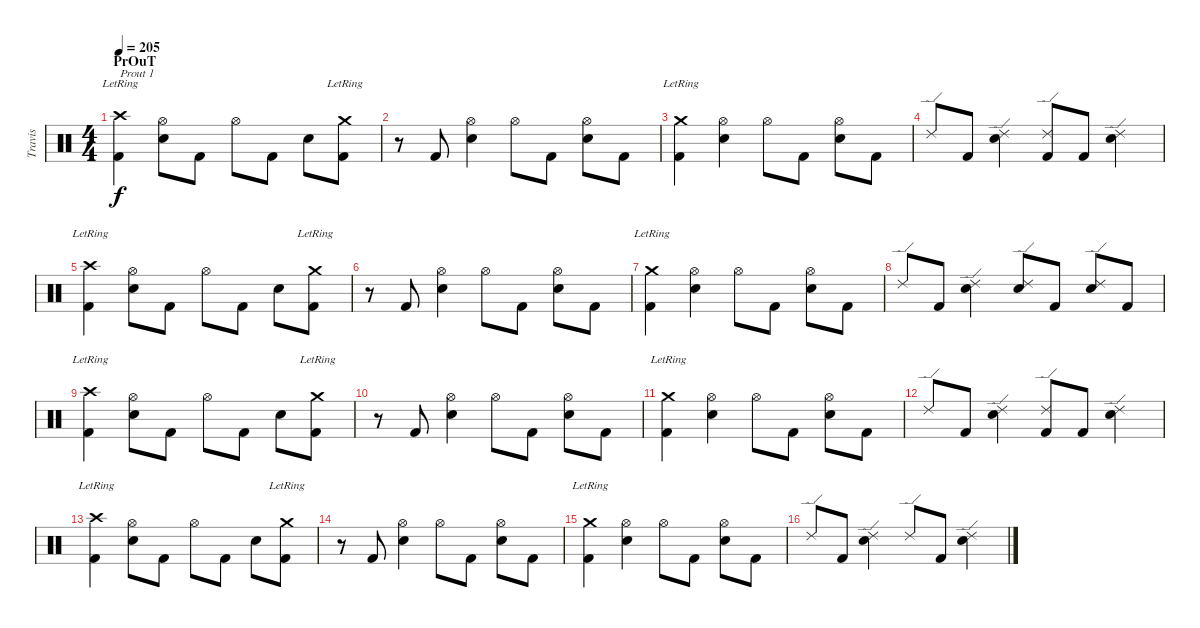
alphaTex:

\track ("Travis" "Travis") {instrument percussion}
\staff {score}
\articulation defaults
\ts (4 4)
\section ("" "PrOuT")
\tempo 205
\clef neutral
\ks c
("Crash high (hit)"{lr} "Kick (hit) 2").4{txt "Prout 1" dy f} ("Hi-Hat (open)" "Electric Snare (hit)").8 "Kick (hit) 2".8 "Hi-Hat (open)".8 "Kick (hit) 2".8 "Electric Snare (hit)".8 ("Crash medium (hit)"{lr} "Kick (hit) 2").8 |
r.8 "Kick (hit) 2".8 ("Hi-Hat (open)" "Electric Snare (hit)").4 "Hi-Hat (open)".8 "Kick (hit) 2".8 ("Hi-Hat (open)" "Electric Snare (hit)").8 "Kick (hit) 2".8 |
("Crash medium (hit)"{lr} "Kick (hit) 2").4 ("Hi-Hat (open)" "Electric Snare (hit)").4 "Hi-Hat (open)".8 "Kick (hit) 2".8 ("Hi-Hat (open)" "Electric Snare (hit)").8 "Kick (hit) 2".8 |
"Ride (edge) 2".8 "Kick (hit) 2".8 ("Ride (edge) 2" "Electric Snare (hit)").4 ("Ride (edge) 2" "Kick (hit) 2").8 "Kick (hit) 2".8 ("Ride (edge) 2" "Electric Snare (hit)").4 |
("Crash high (hit)"{lr} "Kick (hit) 2").4 ("Hi-Hat (open)" "Electric Snare (hit)").8 "Kick (hit) 2".8 "Hi-Hat (open)".8 "Kick (hit) 2".8 "Electric Snare (hit)".8 ("Crash medium (hit)"{lr} "Kick (hit) 2").8 |
r.8 "Kick (hit) 2".8 ("Hi-Hat (open)" "Electric Snare (hit)").4 "Hi-Hat (open)".8 "Kick (hit) 2".8 ("Hi-Hat (open)" "Electric Snare (hit)").8 "Kick (hit) 2".8 |
("Crash medium (hit)"{lr} "Kick (hit) 2").4 ("Hi-Hat (open)" "Electric Snare (hit)").4 "Hi-Hat (open)".8 "Kick (hit) 2".8 ("Hi-Hat (open)" "Electric Snare (hit)").8 "Kick (hit) 2".8 |
"Ride (edge) 2".8 "Kick (hit) 2".8 ("Ride (edge) 2" "Electric Snare (hit)").4 ("Ride (edge) 2" "Electric Snare (hit)").8 "Kick (hit) 2".8 ("Ride (edge) 2" "Electric Snare (hit)").8 "Kick (hit) 2".8 |
("Crash high (hit)"{lr} "Kick (hit) 2").4 ("Hi-Hat (open)" "Electric Snare (hit)").8 "Kick (hit) 2".8 "Hi-Hat (open)".8 "Kick (hit) 2".8 "Electric Snare (hit)".8 ("Crash medium (hit)"{lr} "Kick (hit) 2").8 |
r.8 "Kick (hit) 2".8 ("Hi-Hat (open)" "Electric Snare (hit)").4 "Hi-Hat (open)".8 "Kick (hit) 2".8 ("Hi-Hat (open)" "Electric Snare (hit)").8 "Kick (hit) 2".8 |
("Crash medium (hit)"{lr} "Kick (hit) 2").4 ("Hi-Hat (open)" "Electric Snare (hit)").4 "Hi-Hat (open)".8 "Kick (hit) 2".8 ("Hi-Hat (open)" "Electric Snare (hit)").8 "Kick (hit) 2".8 |
"Ride (edge) 2".8 "Kick (hit) 2".8 ("Ride (edge) 2" "Electric Snare (hit)").4 ("Ride (edge) 2" "Kick (hit) 2").8 "Kick (hit) 2".8 ("Ride (edge) 2" "Electric Snare (hit)").4 |
("Crash high (hit)"{lr} "Kick (hit) 2").4 ("Hi-Hat (open)" "Electric Snare (hit)").8 "Kick (hit) 2".8 "Hi-Hat (open)".8 "Kick (hit) 2".8 "Electric Snare (hit)".8 ("Crash medium (hit)"{lr} "Kick (hit) 2").8 |
r.8 "Kick (hit) 2".8 ("Hi-Hat (open)" "Electric Snare (hit)").4 "Hi-Hat (open)".8 "Kick (hit) 2".8 ("Hi-Hat (open)" "Electric Snare (hit)").8 "Kick (hit) 2".8 |
("Crash medium (hit)"{lr} "Kick (hit) 2").4 ("Hi-Hat (open)" "Electric Snare (hit)").4 "Hi-Hat (open)".8 "Kick (hit) 2".8 ("Hi-Hat (open)" "Electric Snare (hit)").8 "Kick (hit) 2".8 |
"Ride (edge) 2".8 "Kick (hit) 2".8 ("Ride (edge) 2" "Electric Snare (hit)").4 "Ride (edge) 2".8 "Kick (hit) 2".8 ("Ride (edge) 2" "Electric Snare (hit)").4
